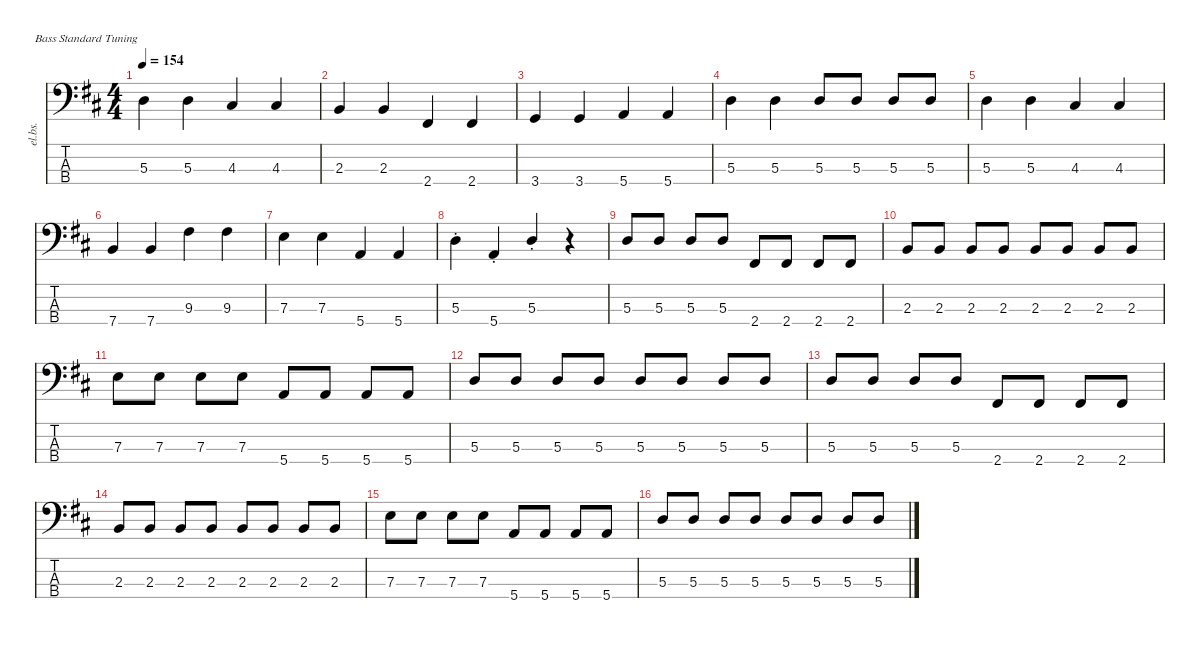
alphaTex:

\defaultSystemsLayout 4
\hideDynamics
\bracketExtendMode nobrackets
\track ("Electric Bass" "el.bs.") {instrument electricbassfinger}
\staff {score tabs}
\tuning (G2 D2 A1 E1)
\ts (4 4)
\tempo 154
\clef f4
\ks d
5.3{acc forcenatural}.4{dy mf instrument electricbassfinger beam Down} 5.3{acc forcenatural}.4{beam Down} 4.3{acc #}.4{beam Up} 4.3{acc #}.4{beam Up} |
2.3{acc forcenatural}.4{beam Up} 2.3{acc forcenatural}.4{beam Up} 2.4{acc #}.4{beam Up} 2.4{acc #}.4{beam Up} |
3.4{acc forcenatural}.4{beam Up} 3.4{acc forcenatural}.4{beam Up} 5.4{acc forcenatural}.4{beam Up} 5.4{acc forcenatural}.4{beam Up} |
5.3{acc forcenatural}.4{beam Down} 5.3{acc forcenatural}.4{beam Down} 5.3{acc forcenatural}.8{beam Up} 5.3{acc forcenatural}.8{beam Up} 5.3{acc forcenatural}.8{beam Up} 5.3{acc forcenatural}.8{beam Up} |
5.3{acc forcenatural}.4{beam Down} 5.3{acc forcenatural}.4{beam Down} 4.3{acc #}.4{beam Up} 4.3{acc #}.4{beam Up} |
7.4{acc forcenatural}.4{beam Up} 7.4{acc forcenatural}.4{beam Up} 9.3{acc #}.4{beam Down} 9.3{acc #}.4{beam Down} |
7.3{acc forcenatural}.4{beam Down} 7.3{acc forcenatural}.4{beam Down} 5.4{acc forcenatural}.4{beam Up} 5.4{acc forcenatural}.4{beam Up} |
5.3{st acc forcenatural}.4{beam Down} 5.4{st acc forcenatural}.4{beam Up} 5.3{st acc forcenatural}.4{beam Up} r.4{beam Down} |
5.3{acc forcenatural}.8{beam Up} 5.3{acc forcenatural}.8{beam Up} 5.3{acc forcenatural}.8{beam Up} 5.3{acc forcenatural}.8{beam Up} 2.4{acc #}.8{beam Up} 2.4{acc #}.8{beam Up} 2.4{acc #}.8{beam Up} 2.4{acc #}.8{beam Up} |
2.3{acc forcenatural}.8{beam Up} 2.3{acc forcenatural}.8{beam Up} 2.3{acc forcenatural}.8{beam Up} 2.3{acc forcenatural}.8{beam Up} 2.3{acc forcenatural}.8{beam Up} 2.3{acc forcenatural}.8{beam Up} 2.3{acc forcenatural}.8{beam Up} 2.3{acc forcenatural}.8{beam Up} |
7.3{acc forcenatural}.8{beam Down} 7.3{acc forcenatural}.8{beam Down} 7.3{acc forcenatural}.8{beam Down} 7.3{acc forcenatural}.8{beam Down} 5.4{acc forcenatural}.8{beam Up} 5.4{acc forcenatural}.8{beam Up} 5.4{acc forcenatural}.8{beam Up} 5.4{acc forcenatural}.8{beam Up} |
5.3{acc forcenatural}.8{beam Up} 5.3{acc forcenatural}.8{beam Up} 5.3{acc forcenatural}.8{beam Up} 5.3{acc forcenatural}.8{beam Up} 5.3{acc forcenatural}.8{beam Up} 5.3{acc forcenatural}.8{beam Up} 5.3{acc forcenatural}.8{beam Up} 5.3{acc forcenatural}.8{beam Up} |
5.3{acc forcenatural}.8{beam Up} 5.3{acc forcenatural}.8{beam Up} 5.3{acc forcenatural}.8{beam Up} 5.3{acc forcenatural}.8{beam Up} 2.4{acc #}.8{beam Up} 2.4{acc #}.8{beam Up} 2.4{acc #}.8{beam Up} 2.4{acc #}.8{beam Up} |
2.3{acc forcenatural}.8{beam Up} 2.3{acc forcenatural}.8{beam Up} 2.3{acc forcenatural}.8{beam Up} 2.3{acc forcenatural}.8{beam Up} 2.3{acc forcenatural}.8{beam Up} 2.3{acc forcenatural}.8{beam Up} 2.3{acc forcenatural}.8{beam Up} 2.3{acc forcenatural}.8{beam Up} |
7.3{acc forcenatural}.8{beam Down} 7.3{acc forcenatural}.8{beam Down} 7.3{acc forcenatural}.8{beam Down} 7.3{acc forcenatural}.8{beam Down} 5.4{acc forcenatural}.8{beam Up} 5.4{acc forcenatural}.8{beam Up} 5.4{acc forcenatural}.8{beam Up} 5.4{acc forcenatural}.8{beam Up} |
5.3{acc forcenatural}.8{beam Up} 5.3{acc forcenatural}.8{beam Up} 5.3{acc forcenatural}.8{beam Up} 5.3{acc forcenatural}.8{beam Up} 5.3{acc forcenatural}.8{beam Up} 5.3{acc forcenatural}.8{beam Up} 5.3{acc forcenatural}.8{beam Up} 5.3{acc forcenatural}.8{beam Up}
